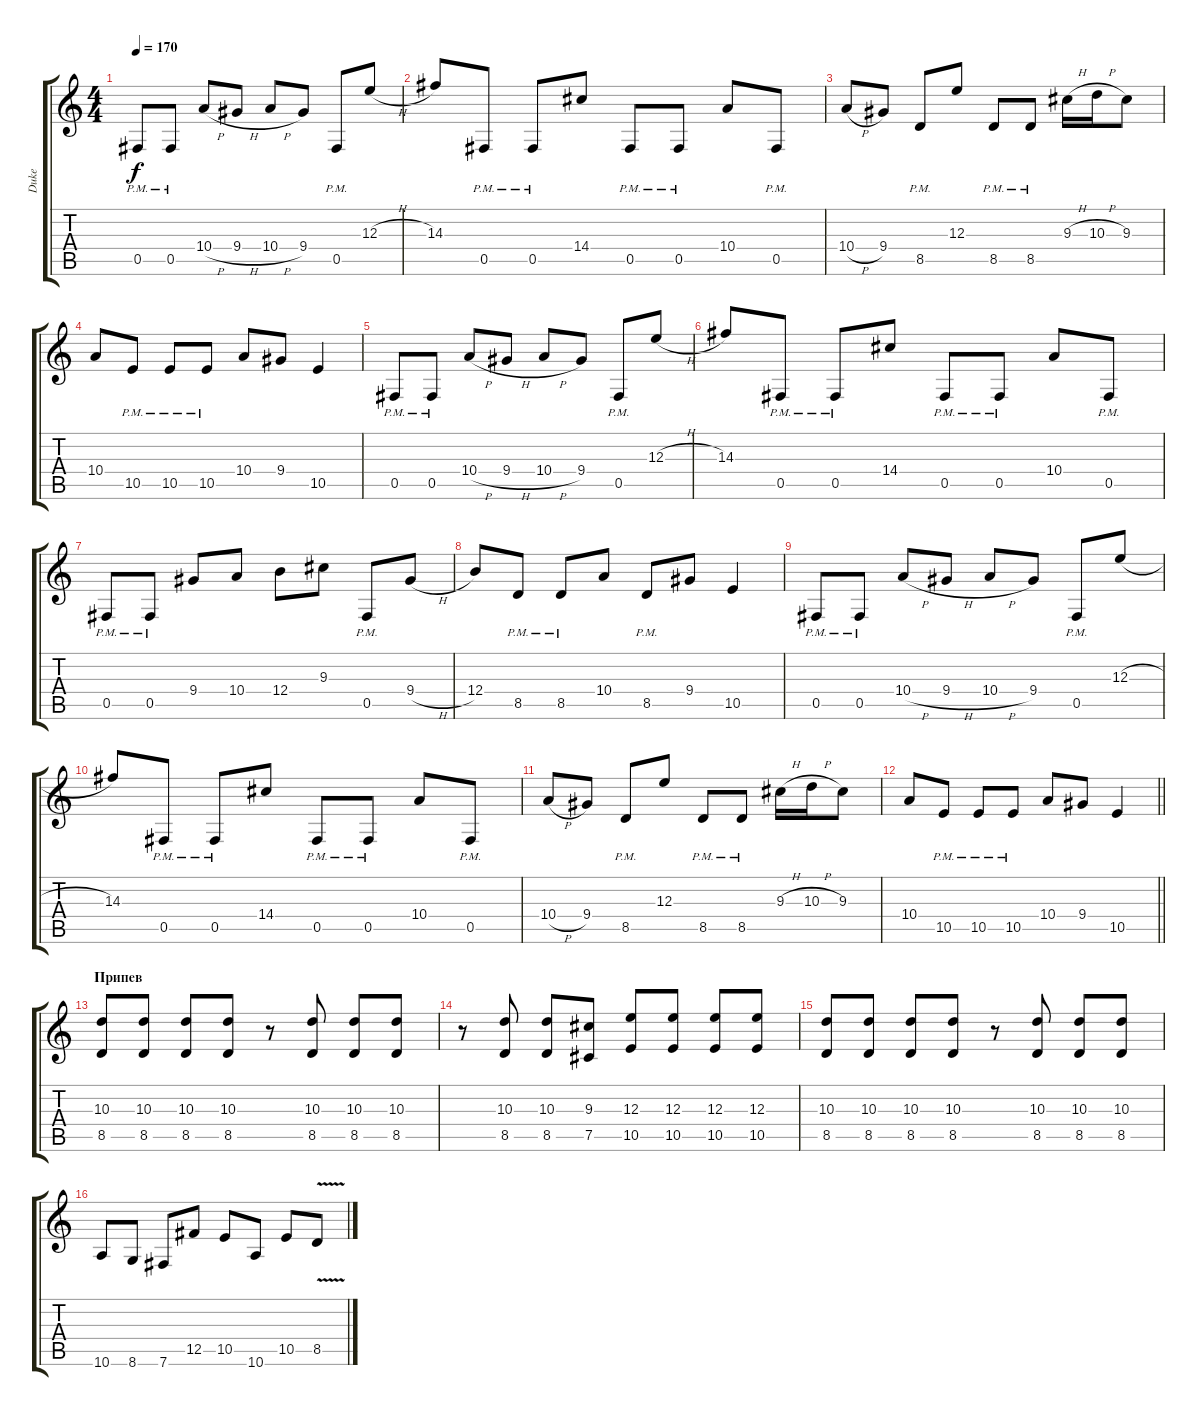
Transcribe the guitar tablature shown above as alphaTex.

\track ("Duke" "Duke") {instrument overdrivenguitar}
\staff {score tabs}
\tuning (Db4 Ab3 E3 B2 Gb2 B1) {hide}
\ts (4 4)
\tempo 170
\clef g2
\ks c
0.5{pm}.8{dy f} 0.5{pm}.8 10.4{h}.8 9.4{h}.8 10.4{h}.8 9.4.8 0.5{pm}.8 12.3{h}.8 |
14.3.8 0.5{pm}.8 0.5{pm}.8 14.4.8 0.5{pm}.8 0.5{pm}.8 10.4.8 0.5{pm}.8 |
10.4{h}.8 9.4.8 8.5{pm}.8 12.3.8 8.5{pm}.8 8.5{pm}.8 9.3{h}.16 10.3{h}.16 9.3.8 |
10.4.8 10.5{pm}.8 10.5{pm}.8 10.5{pm}.8 10.4.8 9.4.8 10.5.4 |
0.5{pm}.8 0.5{pm}.8 10.4{h}.8 9.4{h}.8 10.4{h}.8 9.4.8 0.5{pm}.8 12.3{h}.8 |
14.3.8 0.5{pm}.8 0.5{pm}.8 14.4.8 0.5{pm}.8 0.5{pm}.8 10.4.8 0.5{pm}.8 |
0.5{pm}.8 0.5{pm}.8 9.4.8 10.4.8 12.4.8 9.3.8 0.5{pm}.8 9.4{h}.8 |
12.4.8 8.5{pm}.8 8.5{pm}.8 10.4.8 8.5{pm}.8 9.4.8 10.5.4 |
0.5{pm}.8 0.5{pm}.8 10.4{h}.8 9.4{h}.8 10.4{h}.8 9.4.8 0.5{pm}.8 12.3{h}.8 |
14.3.8 0.5{pm}.8 0.5{pm}.8 14.4.8 0.5{pm}.8 0.5{pm}.8 10.4.8 0.5{pm}.8 |
10.4{h}.8 9.4.8 8.5{pm}.8 12.3.8 8.5{pm}.8 8.5{pm}.8 9.3{h}.16 10.3{h}.16 9.3.8 |
\barLineRight lightlight
10.4.8 10.5{pm}.8 10.5{pm}.8 10.5{pm}.8 10.4.8 9.4.8 10.5.4 |
\section ("" "Припев")
(10.3 8.5).8 (10.3 8.5).8 (10.3 8.5).8 (10.3 8.5).8 r.8 (10.3 8.5).8 (10.3 8.5).8 (10.3 8.5).8 |
r.8 (10.3 8.5).8 (10.3 8.5).8 (9.3 7.5).8 (12.3 10.5).8 (12.3 10.5).8 (12.3 10.5).8 (12.3 10.5).8 |
(10.3 8.5).8 (10.3 8.5).8 (10.3 8.5).8 (10.3 8.5).8 r.8 (10.3 8.5).8 (10.3 8.5).8 (10.3 8.5).8 |
10.6.8 8.6.8 7.6.8 12.5.8 10.5.8 10.6.8 10.5.8 8.5{v}.8
